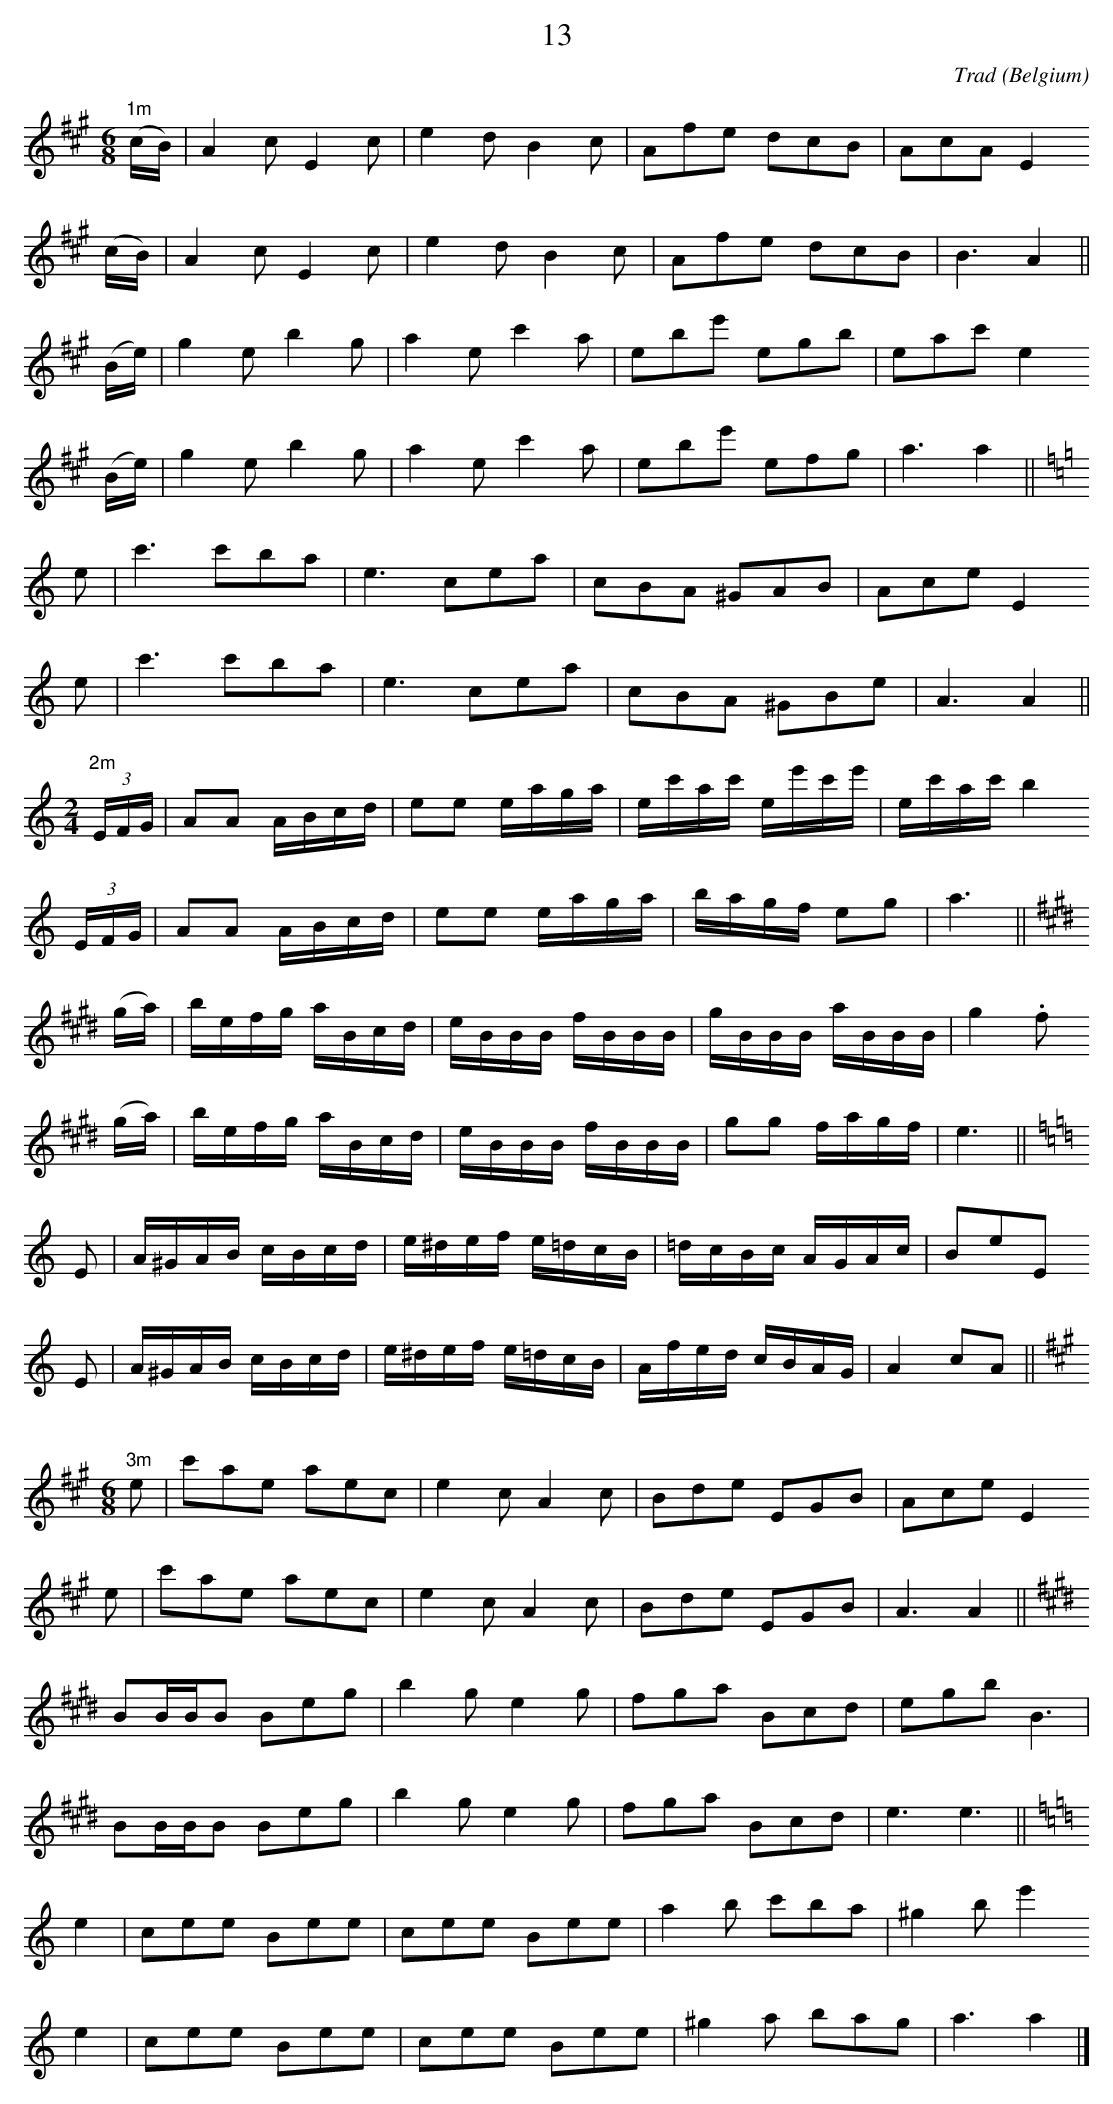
X:1
T:13
C:Trad
O:Belgium
M:6/8
L:1/8
K:Amaj
"1m"
(c/2B/2)|A2c E2c|e2d B2c|Afe dcB|AcA E2
(c/2B/2)|A2c E2c|e2d B2c|Afe dcB|B3 A2||
(B/2e/2)|g2e b2g|a2e c'2a|ebe' egb|eac' e2
(B/2e/2)|g2e b2g|a2e c'2a|ebe' efg|a3 a2||
K:Cmaj
e|c'3 c'ba|e3 cea|cBA ^GAB|Ace E2
e|c'3 c'ba|e3 cea|cBA ^GBe|A3 A2||
M:2/4
L:1/16
"2m"
(3EFG|A2A2 ABcd|e2e2 eaga|ec'ac' ee'c'e'|ec'ac' b4
(3EFG|A2A2 ABcd|e2e2 eaga|bagf e2g2|a6||
K:Emaj
(ga)|befg aBcd|eBBB fBBB|gBBB aBBB|g4 .f2
(ga)|befg aBcd|eBBB fBBB|g2g2 fagf|e6||
K:Cmaj
E2|A^GAB cBcd|e^def e=dcB|=dcBc AGAc|B2e2E2
E2|A^GAB cBcd|e^def e=dcB|Afed cBAG|A4c2A2||
M:6/8
K:Amaj
L:1/8
"3m"
e|c'ae aec|e2c A2c|Bde EGB|Ace E2
e|c'ae aec|e2c A2c|Bde EGB|A3 A2||
K:Emaj
BB/2B/2B Beg|b2g e2g|fga Bcd|egb B3|
BB/2B/2B Beg|b2g e2g|fga Bcd|e3 e3||
K:Amin
e2|cee Bee|cee Bee|a2b c'ba|^g2b e'2
e2|cee Bee|cee Bee|^g2a bag|a3 a2|]
